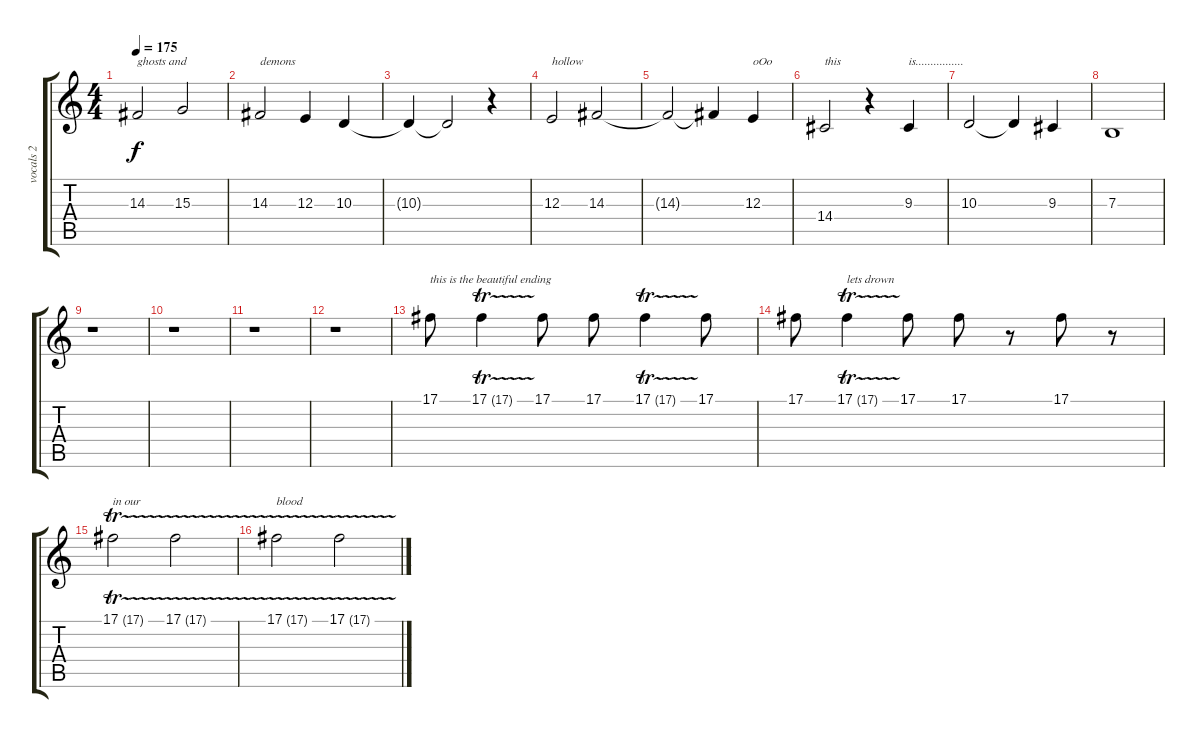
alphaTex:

\track ("vocals 2" "vocals 2") {instrument lead2sawtooth}
\staff {score tabs}
\tuning (Db4 Ab3 E3 B2 Gb2 B1) {hide}
\ts (4 4)
\tempo 175
\clef g2
\ks c
14.3.2{txt "ghosts and" dy f} 15.3.2 |
14.3.2{txt "demons"} 12.3.4 10.3.4 |
10.3{t}.4 10.3{t}.2 r.4 |
12.3.2{txt "hollow"} 14.3.2 |
14.3{t}.2 14.3{t}.4 12.3.4{txt "oOo"} |
14.4.2{txt "this"} r.4 9.3.4{txt "is................"} |
10.3.2 10.3{t}.4 9.3.4 |
7.3.1 |
r.1 |
r.1 |
r.1 |
r.1 |
17.1.8{txt "this is the beautiful ending" instrument gunshot} 17.1{tr (17 16)}.4 17.1.8 17.1.8 17.1{tr (17 16)}.4 17.1.8 |
17.1.8 17.1{tr (17 16)}.4{txt "lets drown"} 17.1.8 17.1.8 r.8 17.1.8 r.8 |
17.1{tr (17 16)}.2{txt "in our" instrument gunshot} 17.1{tr (17 16)}.2 |
17.1{tr (17 16)}.2{txt "blood"} 17.1{tr (17 16)}.2
